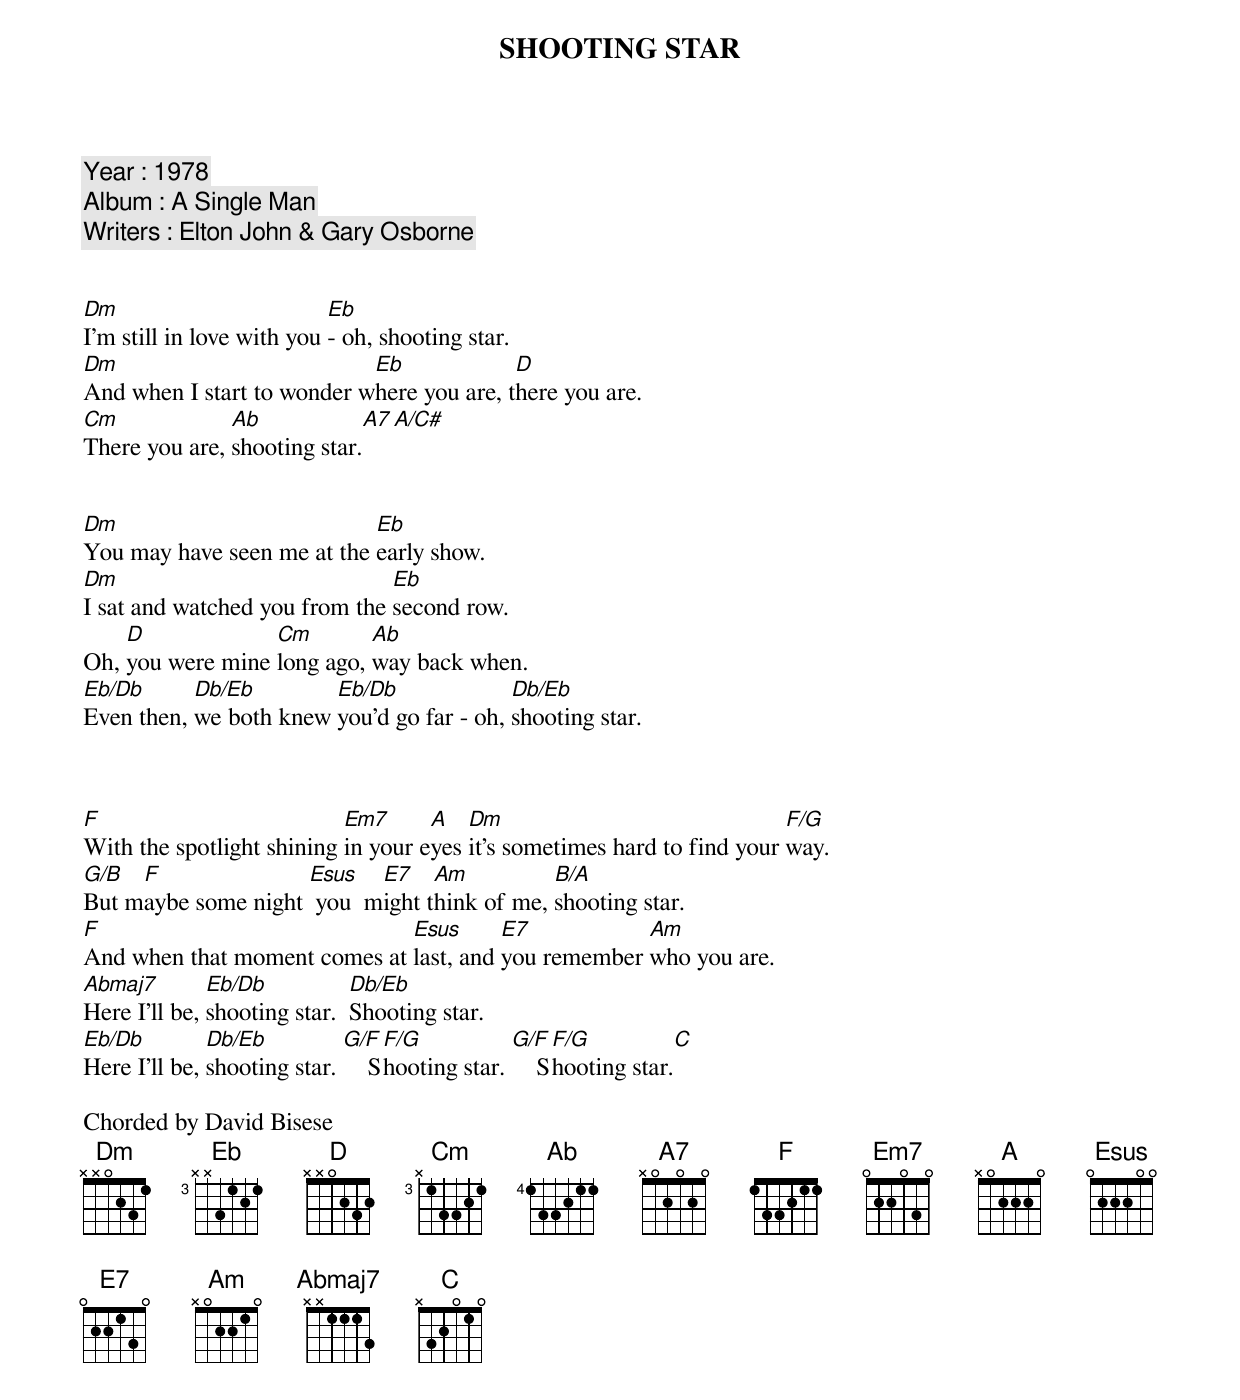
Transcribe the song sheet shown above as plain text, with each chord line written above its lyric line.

SHOOTING STAR

   Year : 1978
  Album : A Single Man
Writers : Elton John & Gary Osborne


Dm                         Eb
I'm still in love with you - oh, shooting star.
Dm                          Eb             D
And when I start to wonder where you are, there you are.
Cm             Ab               A7    A/C#
There you are, shooting star.


Dm                          Eb
You may have seen me at the early show.
Dm                             Eb
I sat and watched you from the second row.
    D             Cm        Ab
Oh, you were mine long ago, way back when.
Eb/Db      Db/Eb        Eb/Db              Db/Eb
Even then, we both knew you'd go far - oh, shooting star.



F                          Em7      A   Dm                               F/G
With the spotlight shining in your eyes it's sometimes hard to find your way.
G/B  F               Esus   E7    Am          B/A
But maybe some night  you  might think of me, shooting star.
F                             Esus      E7           Am
And when that moment comes at last, and you remember who you are.
Abmaj7        Eb/Db           Db/Eb
Here I'll be, shooting star.  Shooting star.
Eb/Db         Db/Eb          G/F  F/G           G/F  F/G            C
Here I'll be, shooting star.     Shooting star.     Shooting star.

Chorded by David Bisese
